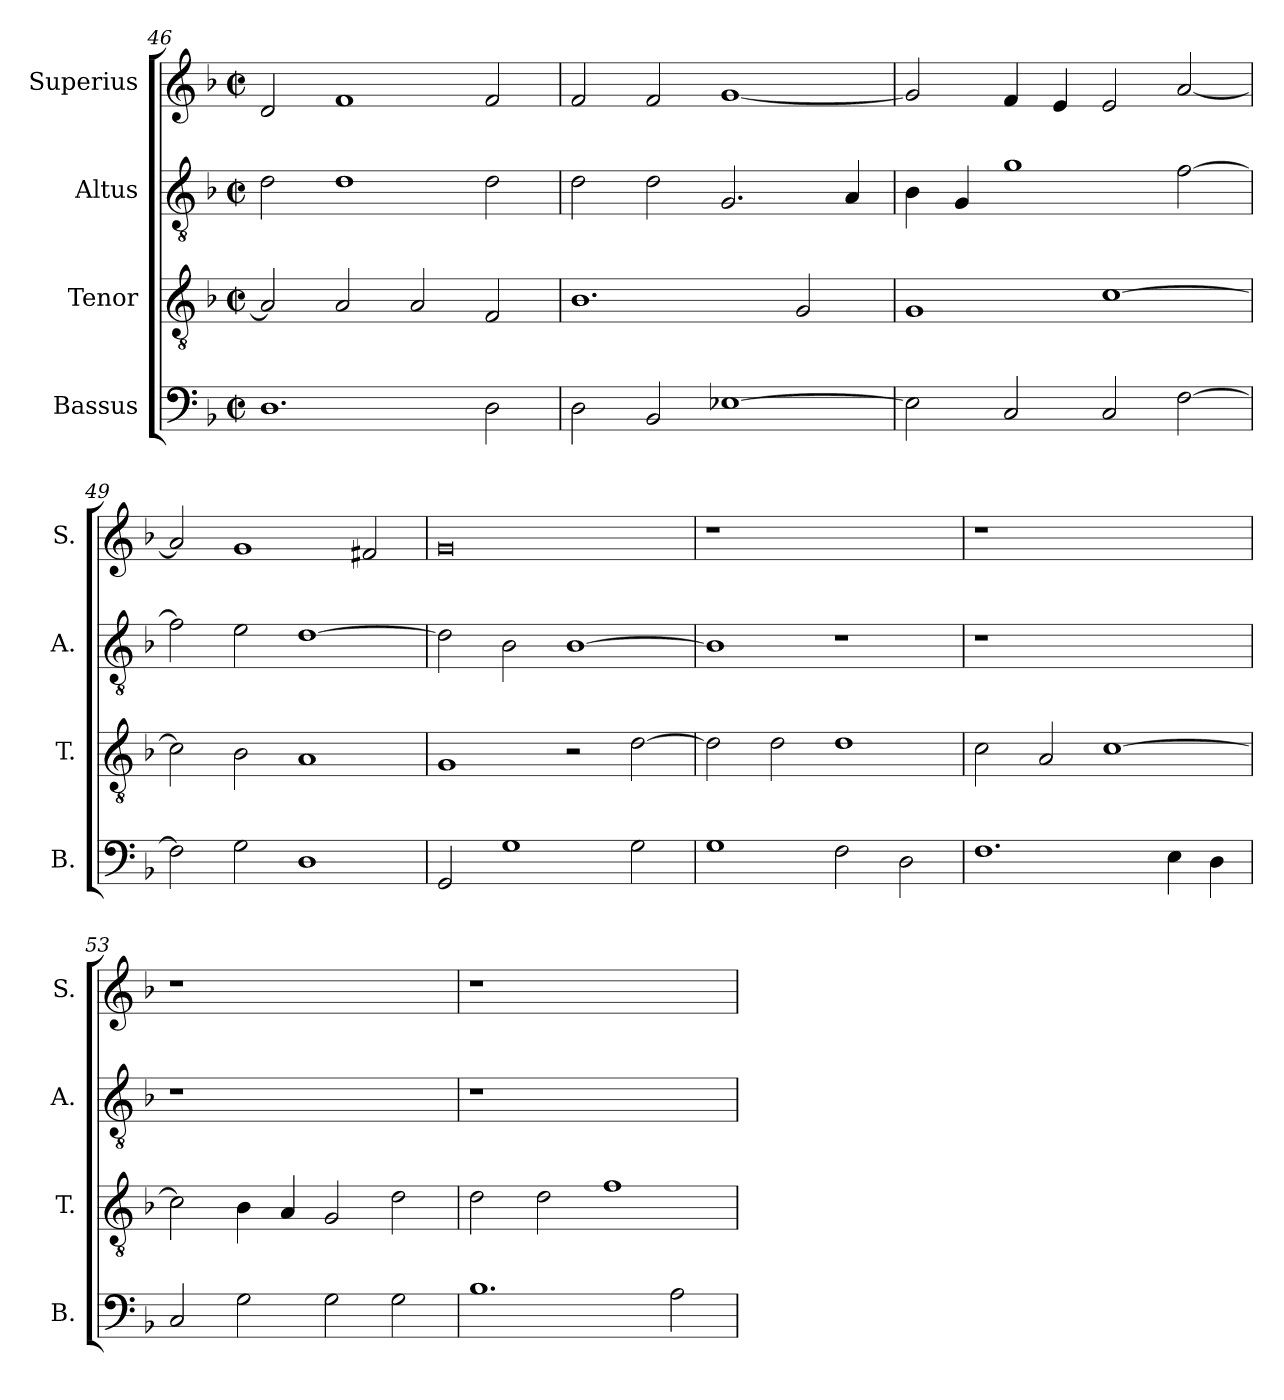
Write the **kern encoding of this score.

**kern	**kern	**kern	**kern
*part4	*part3	*part2	*part1
*staff4	*staff3	*staff2	*staff1
*I"Bassus	*I"Tenor	*I"Altus	*I"Superius
*I'B.	*I'T.	*I'A.	*I'S.
*clefF4	*clefGv2	*clefGv2	*clefG2
*	*ITrd7c12	*ITrd7c12	*
*k[b-]	*k[b-]	*k[b-]	*k[b-]
*F:	*F:	*F:	*F:
*M2/2	*M2/2	*M2/2	*M2/2
*met(c|)	*met(c|)	*met(c|)	*met(c|)
=46	=46	=46	=46
1.Di	2AAi/]	2Di\	2di/
.	2AAi/	1Di	1fi
.	2AAi/	.	.
2Di\	2FFi/	2Di\	2fi/
=47	=47	=47	=47
2Di\	1.BB-i	2Di\	2fi/
2BB-i/	.	2Di\	2fi/
[>1E-Xi	.	2.GGi/	[<1gi
.	2GGi/	.	.
.	.	4AAi/	.
!!LO:LB:g=z
=48	=48	=48	=48
2E-i\]	1GGi	4BB-i\	2gi/]
.	.	4GGi/	.
2Ci/	.	1Gi	4fi/
.	.	.	4ei/
2Ci/	[>1Ci	.	2ei/
[>2Fi\	.	[>2Fi\	[<2ai/
=49	=49	=49	=49
2Fi\]	2Ci\]	2Fi\]	2ai/]
2Gi\	2BB-i\	2Ei\	1gi
1Di	1AAi	[>1Di	.
.	.	.	2f#Xi/
=50	=50	=50	=50
2GGi/	1GGi	2Di\]	0gi
1Gi	.	2BB-i\	.
.	2r	[>1BB-i	.
2Gi\	[>2Di\	.	.
=51	=51	=51	=51
!	!	!	!LO:N:vis=1
1Gi	2Di\]	1BB-i]	1r
.	2Di\	.	.
2Fi\	1Di	1r	1ryy
2Di\	.	.	.
=52	=52	=52	=52
!	!	!LO:N:vis=1	!LO:N:vis=1
1.Fi	2Ci\	1r	1r
.	2AAi/	.	.
.	[>1Ci	1ryy	1ryy
4Ei\	.	.	.
4Di\	.	.	.
!!LO:PB:g=z
=53	=53	=53	=53
!	!	!LO:N:vis=1	!LO:N:vis=1
2Ci/	2Ci\]	1r	1r
2Gi\	4BB-i\	.	.
.	4AAi/	.	.
2Gi\	2GGi/	1ryy	1ryy
2Gi\	2Di\	.	.
=54	=54	=54	=54
!	!	!LO:N:vis=1	!LO:N:vis=1
1.B-i	2Di\	1r	1r
.	2Di\	.	.
.	1Fi	1ryy	1ryy
2Ai\	.	.	.
=	=	=	=
*-	*-	*-	*-
